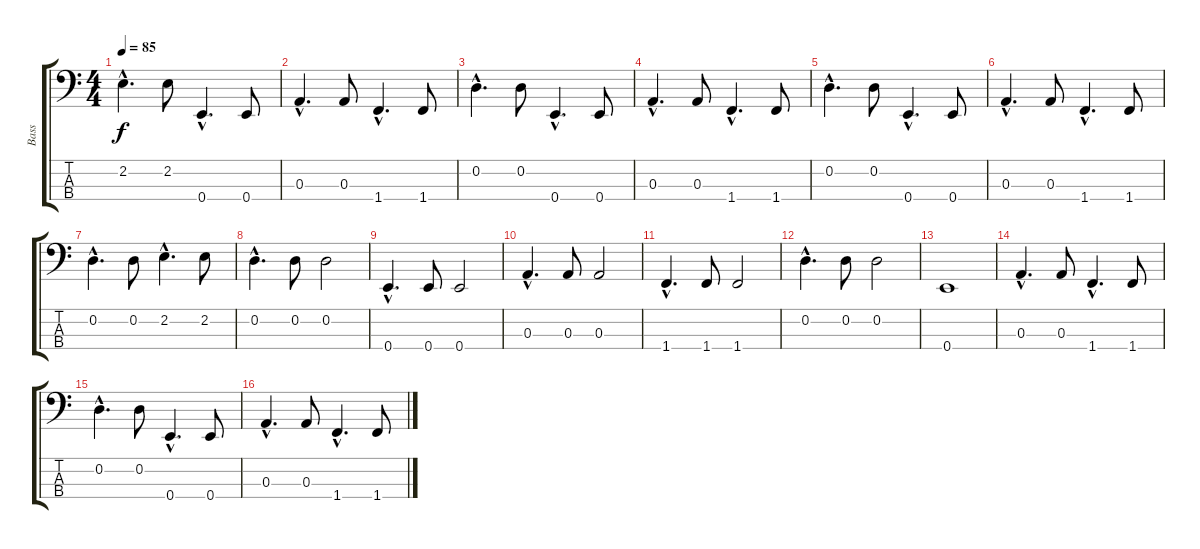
\track ("Bass" "Bass") {instrument electricbassfinger}
\staff {score tabs}
\tuning (G2 D2 A1 E1) {hide}
\ts (4 4)
\tempo 85
\clef f4
\ks c
2.2{hac}.4{d dy f} 2.2.8 0.4{hac}.4{d} 0.4.8 |
0.3{hac}.4{d} 0.3.8 1.4{hac}.4{d} 1.4.8 |
0.2{hac}.4{d} 0.2.8 0.4{hac}.4{d} 0.4.8 |
0.3{hac}.4{d} 0.3.8 1.4{hac}.4{d} 1.4.8 |
0.2{hac}.4{d} 0.2.8 0.4{hac}.4{d} 0.4.8 |
0.3{hac}.4{d} 0.3.8 1.4{hac}.4{d} 1.4.8 |
0.2{hac}.4{d} 0.2.8 2.2{hac}.4{d} 2.2.8 |
0.2{hac}.4{d} 0.2.8 0.2.2 |
0.4{hac}.4{d} 0.4.8 0.4.2 |
0.3{hac}.4{d} 0.3.8 0.3.2 |
1.4{hac}.4{d} 1.4.8 1.4.2 |
0.2{hac}.4{d} 0.2.8 0.2.2 |
0.4.1 |
0.3{hac}.4{d} 0.3.8 1.4{hac}.4{d} 1.4.8 |
0.2{hac}.4{d} 0.2.8 0.4{hac}.4{d} 0.4.8 |
0.3{hac}.4{d} 0.3.8 1.4{hac}.4{d} 1.4.8
